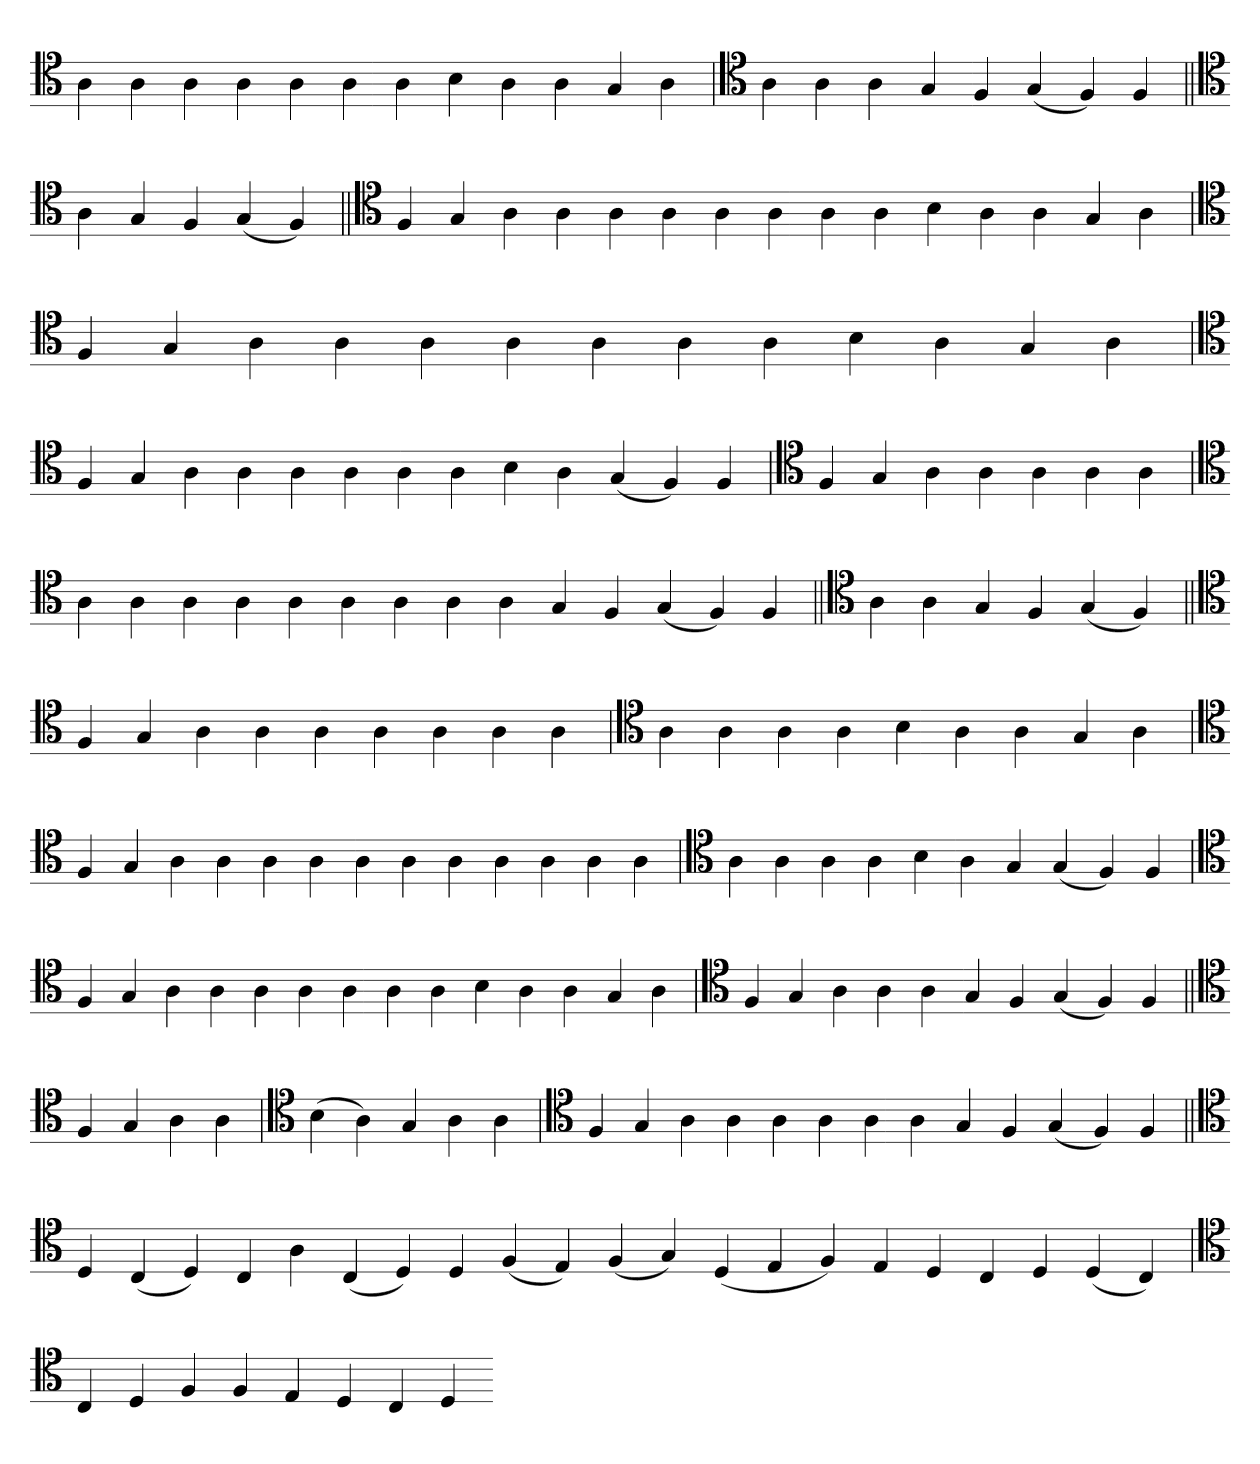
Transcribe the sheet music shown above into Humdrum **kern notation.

**kern
*part1
*staff1
*clefC4
=
4A
4A
4A
4A
4A
4A
4A
4B
4A
4A
4G
4A
='
*clefC4
4A
4A
4A
4G
4F
(4G
4F)
4F
=||
*clefC4
4A
4G
4F
(4G
4F)
=||
*clefC4
4F
4G
4A
4A
4A
4A
4A
4A
4A
4A
4B
4A
4A
4G
4A
='
*clefC4
4F
4G
4A
4A
4A
4A
4A
4A
4A
4B
4A
4G
4A
='
*clefC4
4F
4G
4A
4A
4A
4A
4A
4A
4B
4A
(4G
4F)
4F
=
*clefC4
4F
4G
4A
4A
4A
4A
4A
=`
*clefC4
4A
4A
4A
4A
4A
4A
4A
4A
4A
4G
4F
(4G
4F)
4F
=||
*clefC4
4A
4A
4G
4F
(4G
4F)
=||
*clefC4
4F
4G
4A
4A
4A
4A
4A
4A
4A
=`
*clefC4
4A
4A
4A
4A
4B
4A
4A
4G
4A
='
*clefC4
4F
4G
4A
4A
4A
4A
4A
4A
4A
4A
4A
4A
4A
=`
*clefC4
4A
4A
4A
4A
4B
4A
4G
(4G
4F)
4F
=
*clefC4
4F
4G
4A
4A
4A
4A
4A
4A
4A
4B
4A
4A
4G
4A
='
*clefC4
4F
4G
4A
4A
4A
4G
4F
(4G
4F)
4F
=||
*clefC4
4F
4G
4A
4A
=`
*clefC4
(4B
4A)
4G
4A
4A
='
*clefC4
4F
4G
4A
4A
4A
4A
4A
4A
4G
4F
(4G
4F)
4F
=||
*clefC4
4D
(4C
4D)
4C
4A
(4C
4D)
4D
(4F
4E)
(4F
4G)
(4D
4E
4F)
4E
4D
4C
4D
(4D
4C)
='
*clefC4
4C
4D
4F
4F
4E
4D
4C
4D
=-
*-
